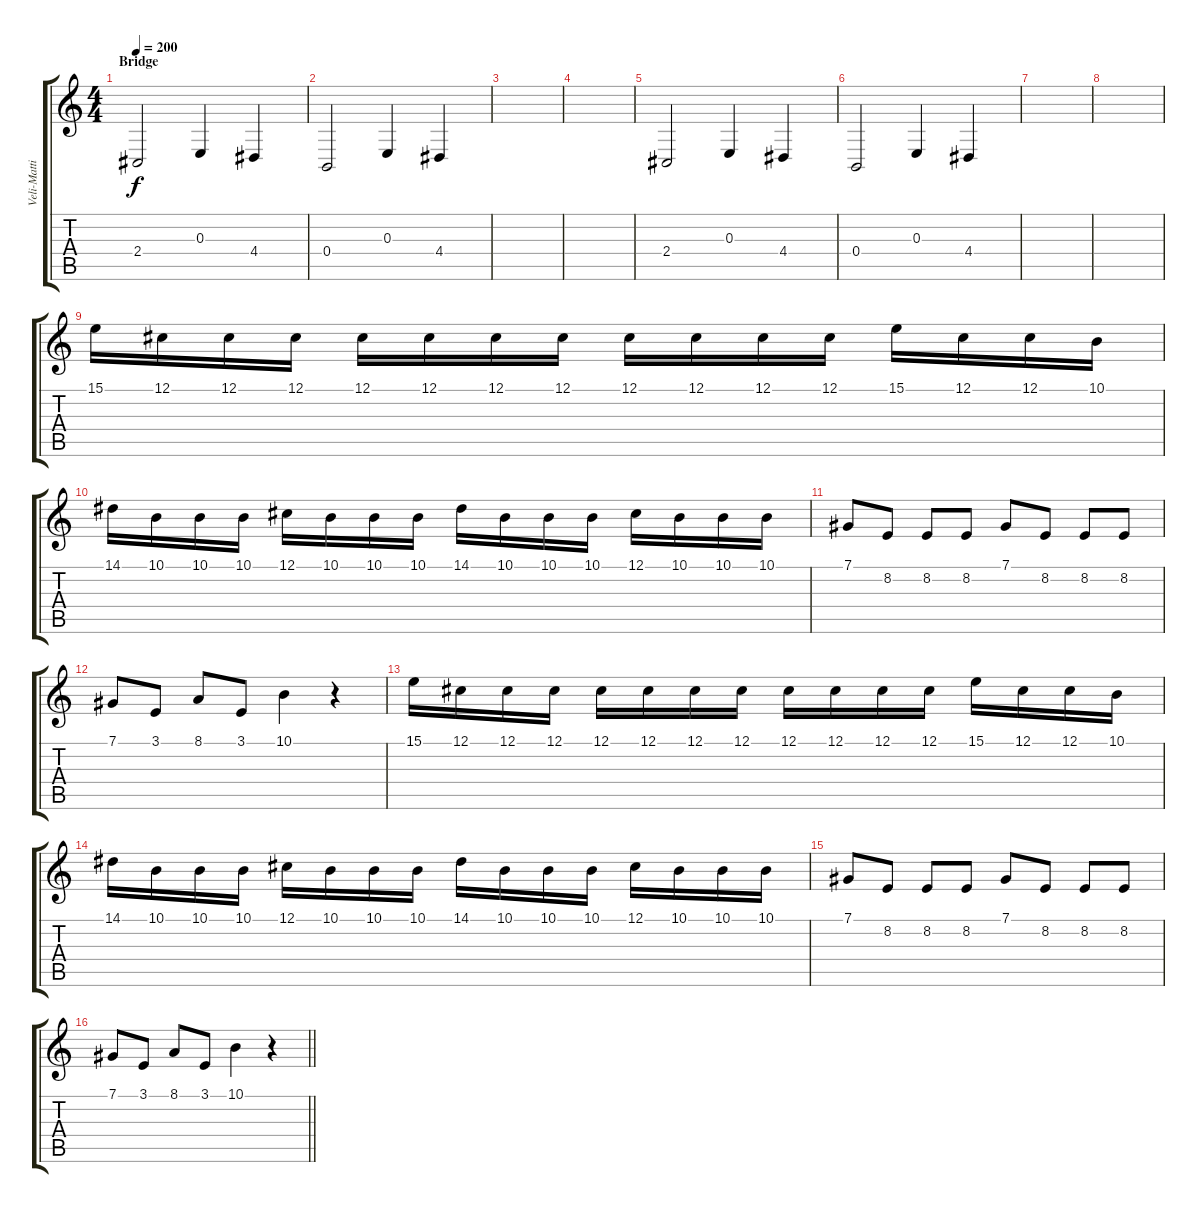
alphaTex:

\track ("Veli-Matti Kananen" "Veli-Matti") {instrument lead2sawtooth}
\staff {score tabs}
\tuning (Db4 Ab3 E3 B2 Gb2 Db2) {hide}
\ts (4 4)
\section ("" "Bridge")
\tempo 200
\clef g2
\ks c
2.4.2{dy f} 0.3.4 4.4.4 |
0.4.2 0.3.4 4.4.4 |
|
|
2.4.2 0.3.4 4.4.4 |
0.4.2 0.3.4 4.4.4 |
|
|
15.1.16{volume 7 instrument lead2sawtooth} 12.1.16 12.1.16 12.1.16 12.1.16 12.1.16 12.1.16 12.1.16 12.1.16 12.1.16 12.1.16 12.1.16 15.1.16 12.1.16 12.1.16 10.1.16 |
14.1.16 10.1.16 10.1.16 10.1.16 12.1.16 10.1.16 10.1.16 10.1.16 14.1.16 10.1.16 10.1.16 10.1.16 12.1.16 10.1.16 10.1.16 10.1.16 |
7.1.8 8.2.8 8.2.8 8.2.8 7.1.8 8.2.8 8.2.8 8.2.8 |
7.1.8 3.1.8 8.1.8 3.1.8 10.1.4 r.4 |
15.1.16 12.1.16 12.1.16 12.1.16 12.1.16 12.1.16 12.1.16 12.1.16 12.1.16 12.1.16 12.1.16 12.1.16 15.1.16 12.1.16 12.1.16 10.1.16 |
14.1.16 10.1.16 10.1.16 10.1.16 12.1.16 10.1.16 10.1.16 10.1.16 14.1.16 10.1.16 10.1.16 10.1.16 12.1.16 10.1.16 10.1.16 10.1.16 |
7.1.8 8.2.8 8.2.8 8.2.8 7.1.8 8.2.8 8.2.8 8.2.8 |
\barLineRight lightlight
7.1.8 3.1.8 8.1.8 3.1.8 10.1.4 r.4
